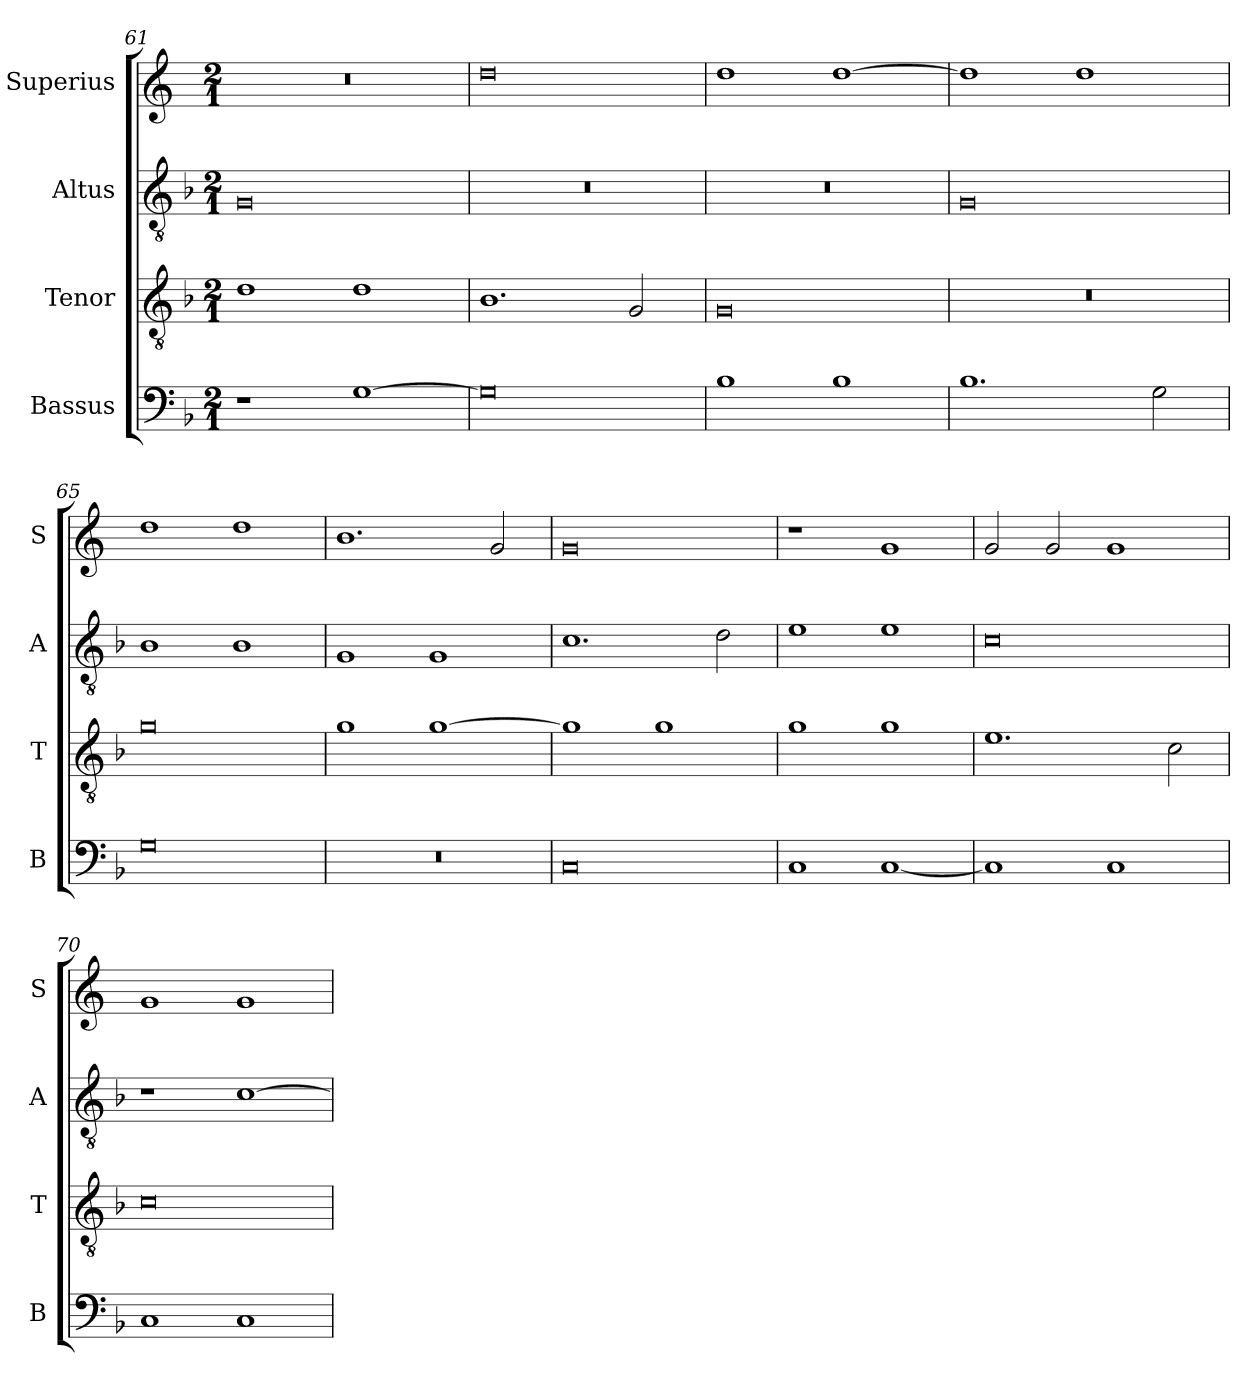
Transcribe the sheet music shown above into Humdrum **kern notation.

**kern	**kern	**kern	**kern
*part4	*part3	*part2	*part1
*staff4	*staff3	*staff2	*staff1
*I"Bassus	*I"Tenor	*I"Altus	*I"Superius
*I'B	*I'T	*I'A	*I'S
*clefF4	*clefGv2	*clefGv2	*clefG2
*k[b-]	*k[b-]	*k[b-]	*k[]
*M2/1	*M2/1	*M2/1	*M2/1
=61	=61	=61	=61
1r	1d	0G	0r
[1G	1d	.	.
=62	=62	=62	=62
0G]	1.B-	0r	0dd
.	2G/	.	.
=63	=63	=63	=63
1B-	0G	0r	1dd
1B-	.	.	[1dd
=64	=64	=64	=64
1.B-	0r	0G	1dd]
.	.	.	1dd
2G\	.	.	.
=65	=65	=65	=65
0G	0g	1B-	1dd
.	.	1B-	1dd
=66	=66	=66	=66
0r	1g	1G	1.b
.	[1g	1G	.
.	.	.	2g/
=67	=67	=67	=67
0C	1g]	1.c	0g
.	1g	.	.
.	.	2d\	.
=68	=68	=68	=68
1C	1g	1e	1r
[1C	1g	1e	1g
=69	=69	=69	=69
1C]	1.e	0c	2g/
.	.	.	2g/
1C	.	.	1g
.	2c\	.	.
=70	=70	=70	=70
1C	0c	1r	1g
1C	.	[1c	1g
=	=	=	=
*-	*-	*-	*-
